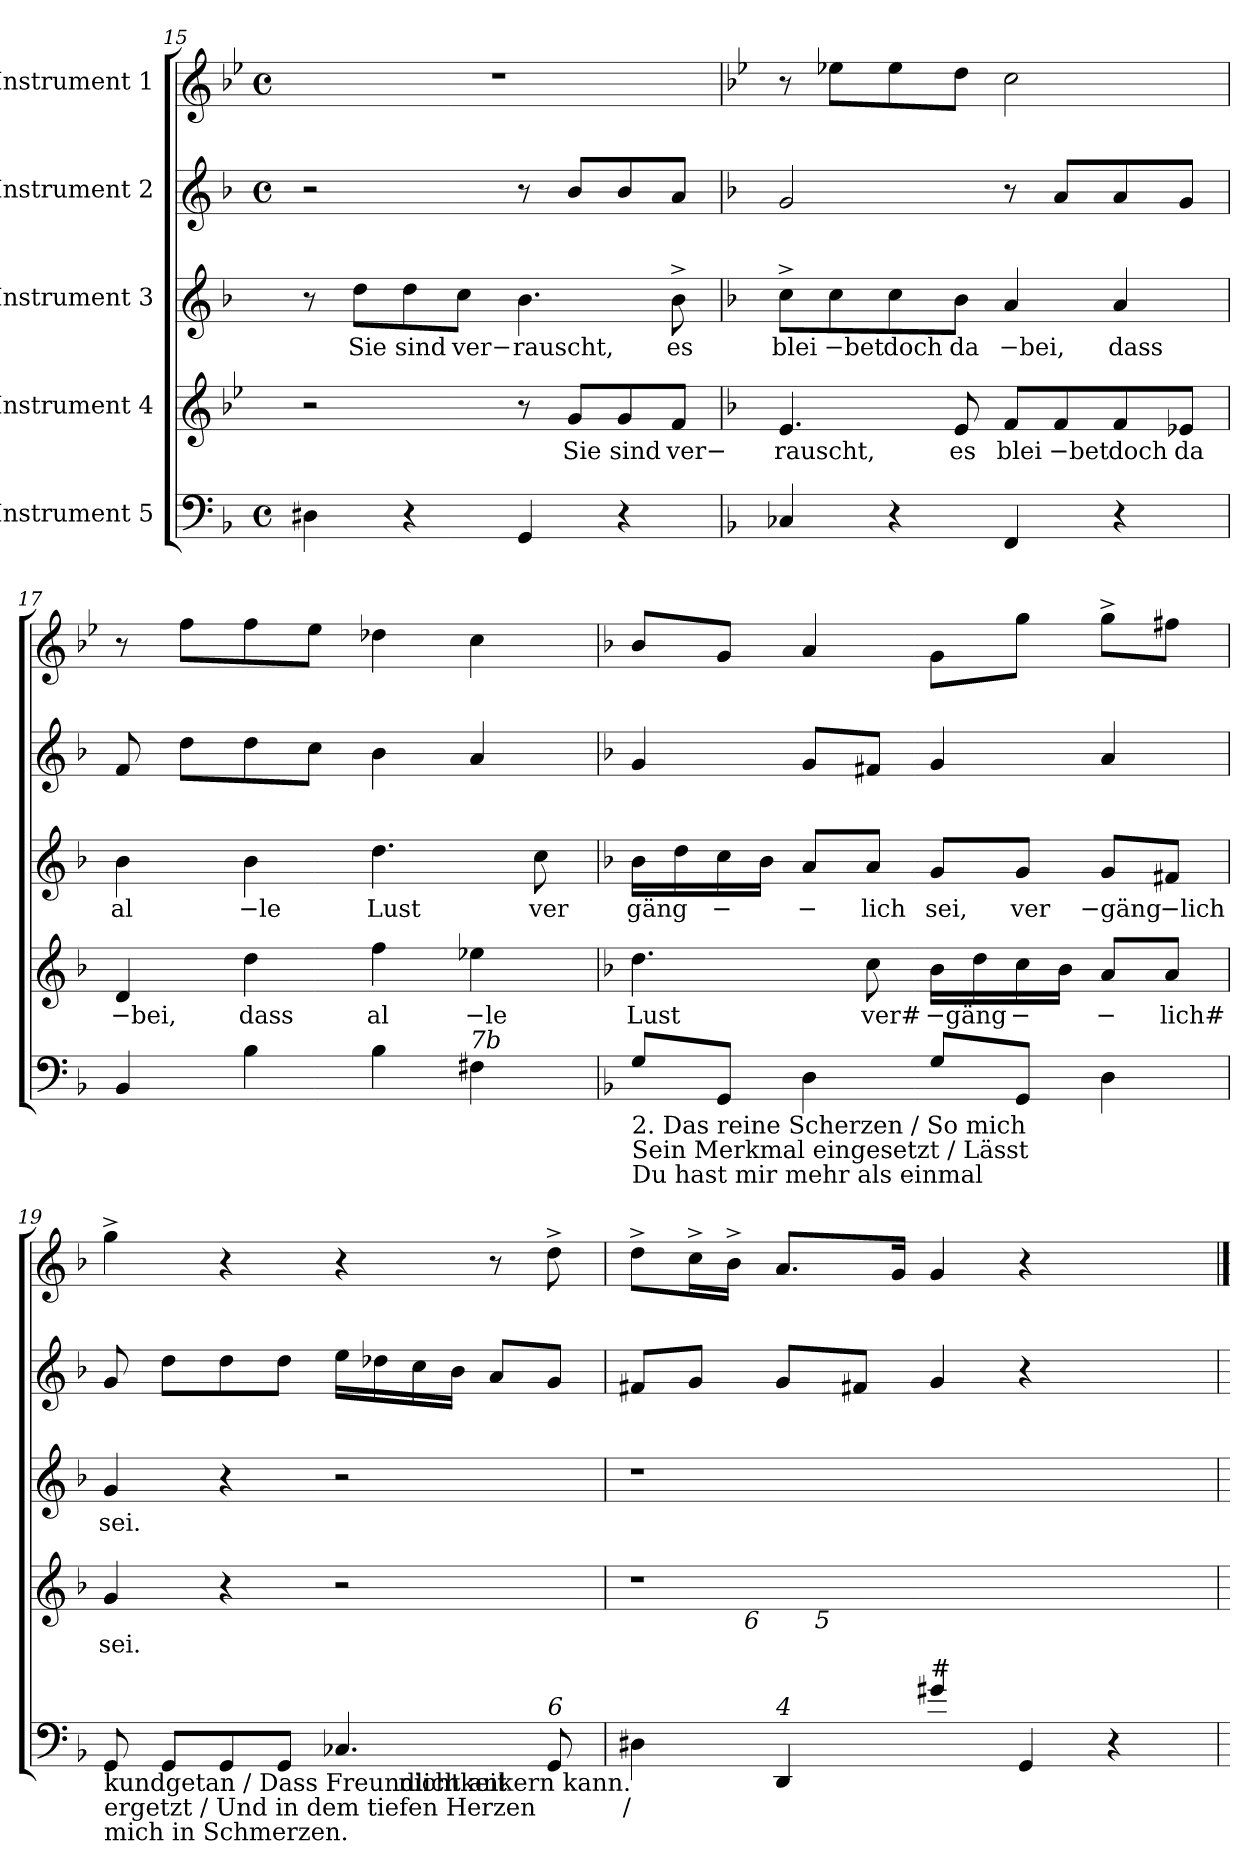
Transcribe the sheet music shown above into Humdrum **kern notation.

**kern	**kern	**text	**kern	**text	**kern	**kern
*part5	*part4	*part4	*part3	*part3	*part2	*part1
*staff5	*staff4	*staff4	*staff3	*staff3	*staff2	*staff1
*I"Instrument 5	*I"Instrument 4	*	*I"Instrument 3	*	*I"Instrument 2	*I"Instrument 1
*clefF4	*clefG2	*	*clefG2	*	*clefG2	*clefG2
*k[b-]	*k[b-e-]	*	*k[b-]	*	*k[b-]	*k[b-e-]
*F:	*B-:	*	*F:	*	*F:	*B-:
*M4/4	*	*	*	*	*M4/4	*M4/4
*met(c)	*	*	*	*	*met(c)	*met(c)
=15	=15	=15	=15	=15	=15	=15
4D#\	2r	.	8r	.	2r	1r
!	!	!	!	!LO:LY:b:cj	!	!
.	.	.	8dd\L	Sie	.	.
!	!	!	!	!LO:LY:b:cj	!	!
4r	.	.	8dd\	sind	.	.
!	!	!	!	!LO:LY:b:cj	!	!
.	.	.	8cc\J	ver−	.	.
!	!	!	!	!LO:LY:b:cj	!	!
4GG/	8r	.	4.b-\	rauscht,	8r	.
!	!	!LO:LY:b:cj	!	!	!	!
.	8g/L	Sie	.	.	8b-/L	.
!	!	!LO:LY:b:cj	!	!	!	!
4r	8g/	sind	.	.	8b-/	.
!	!	!LO:LY:b:cj	!	!LO:LY:b:cj	!	!
.	8f/J	ver−	8b-^<\	es	8a/J	.
=16	=16	=16	=16	=16	=16	=16
*	*k[b-]	*	*	*	*	*
*	*F:	*	*	*	*	*
!	!	!LO:LY:b:cj	!	!LO:LY:b:cj	!	!
4C-/	4.e/	rauscht,	8cc^>\L	blei	2g/	8r
!	!	!	!	!LO:LY:b:rj	!	!
.	.	.	8cc\	−bet	.	8ee-X\L
!	!	!	!	!LO:LY:b:cj	!	!
4r	.	.	8cc\	doch	.	8ee-\
!	!	!LO:LY:b:cj	!	!LO:LY:b:cj	!	!
.	8e/	es	8b-\J	da	.	8dd\J
!	!	!LO:LY:b:cj	!	!LO:LY:b:rj	!	!
4FF/	8f/L	blei	4a/	−bei,	8r	2cc\
!	!	!LO:LY:b:rj	!	!	!	!
.	8f/	−bet	.	.	8a/L	.
!	!	!LO:LY:b:cj	!	!LO:LY:b:cj	!	!
4r	8f/	doch	4a/	dass	8a/	.
!	!	!LO:LY:b:cj	!	!	!	!
.	8e-X/J	da	.	.	8g/J	.
=17	=17	=17	=17	=17	=17	=17
!	!	!LO:LY:b:rj	!	!LO:LY:b:cj	!	!
4BB-/	4d/	−bei,	4b-\	al	8f/	8r
.	.	.	.	.	8dd\L	8ff\L
!	!	!LO:LY:b:cj	!	!LO:LY:b:rj	!	!
4B-\	4dd\	dass	4b-\	−le	8dd\	8ff\
.	.	.	.	.	8cc\J	8ee-\J
!	!	!LO:LY:b:cj	!	!LO:LY:b:cj	!	!
4B-\	4ff\	al	4.dd\	Lust	4b-\	4dd-X\
!LO:TX:a:i:t=7b	!	!	!	!	!	!
!	!	!LO:LY:b:rj	!	!	!	!
4F#X\	4ee-X\	−le	.	.	4a/	4cc\
!	!	!	!	!LO:LY:b:cj	!	!
.	.	.	8cc\	ver	.	.
!!LO:LB:g=z
=18	=18	=18	=18	=18	=18	=18
*	*	*	*	*	*	*k[b-]
*	*	*	*	*	*	*F:
!	!	!LO:LY:b:cj	!	!LO:LY:b:cj	!	!
8G/L	4.dd\	Lust	16b-\L	gäng	4g/	8b-/L
.	.	.	16dd\	.	.	.
!	!	!	!	!LO:LY:b	!	!
8GG/J	.	.	16cc\	−	.	8g/J
.	.	.	16b-\J	.	.	.
!	!	!	!	!LO:LY:b	!	!
4D>\	.	.	8a/L	−	8g/L	4a/
!	!	!LO:LY:b:cj	!	!LO:LY:b:cj	!	!
.	8cc\	ver#	8a/J	lich	8f#X/J	.
!	!	!LO:LY:b:rj	!	!LO:LY:b:cj	!	!
8G/L	16b-\L	−gäng	8g/L	sei,	4g/	8g\L
.	16dd\	.	.	.	.	.
!	!	!LO:LY:b	!	!LO:LY:b:cj	!	!
8GG/J	16cc\	−	8g/J	ver	.	8gg\J
.	16b-\J	.	.	.	.	.
!	!	!LO:LY:b	!	!LO:LY:b:rj	!	!
4D>\	8a/L	−	8g/L	−gäng	4a/	8gg^<\L
!	!	!LO:LY:b:rj	!	!LO:LY:b:rj	!	!
.	8a/J	lich#	8f#X/J	−lich	.	8ff#X\J
!LO:TX:b:t=2. Das reine Scherzen / So mich	!	!	!	!	!	!
!LO:TX:b:t=Sein Merkmal eingesetzt / Lässt	!	!	!	!	!	!
!LO:TX:b:t=Du hast mir mehr als einmal	!	!	!	!	!	!
=19	=19	=19	=19	=19	=19	=19
!	!	!LO:LY:b:cj	!	!LO:LY:b:cj	!	!
8GG/	4g/	sei.	4g/	sei.	8g/	4gg^<\
8GG/L	.	.	.	.	8dd\L	.
8GG/	4r	.	4r	.	8dd\	4r
8GG/J	.	.	.	.	8dd\J	.
4.C-/	2r	.	2r	.	16ee\L	4r
.	.	.	.	.	16dd-X\	.
.	.	.	.	.	16cc\	.
.	.	.	.	.	16b-\J	.
.	.	.	.	.	8a/L	8r
!LO:TX:a:i:t=6	!	!	!	!	!	!
8GG/	.	.	.	.	8g/J	8dd^<\
!LO:TX:b:t=kundgetan / Dass Freundlichkeit	!	!	!	!	!	!
!LO:TX:b:t=ergetzt / Und in dem tiefen Herzen	!	!	!	!	!	!
!LO:TX:b:t=mich in Schmerzen.	!	!	!	!	!	!
=20	=20	=20	=20	=20	=20	=20
*	*^	*	*	*	*	*
*	*	*^	*	*	*	*	*
4D#\	1r	8ryy	4ryy	.	1r	.	8f#X/L	8dd^<\L
.	.	16ryy	.	.	.	.	8g/J	16cc^<\
.	.	64ryy	.	.	.	.	.	16b-^<\J
!	!	!LO:TX:b:i:t=6	!	!	!	!	!	!
.	.	1ryy	.	.	.	.	.	.
!LO:TX:a:i:t=4	!	!	!	!	!	!	!	!
4DD>/	.	.	16ryy	.	.	.	8g/L	8.a/L
!	!	!	!LO:TX:b:i:t=5	!	!	!	!	!
.	.	.	2...ryy	.	.	.	.	.
.	.	.	.	.	.	.	8f#X/J	.
.	.	.	.	.	.	.	.	16g/J
!LO:TX:a:t=#	!	!	!	!	!	!	!	!
4g#X/	.	.	.	.	.	.	4g/	4g/
4GG/	.	.	.	.	.	.	4r	4r
4r	4ryy	.	.	.	4ryy	.	4ryy	4ryy
.	.	32.ryy	.	.	.	.	.	.
!LO:TX:b:t=nicht ankern kann.	!	!	!	!	!	!	!	!
!LO:TX:b:t=/	!	!	!	!	!	!	!	!
*	*v	*v	*v	*	*	*	*	*
=	=	==	=	==	=	==
*-	*-	*-	*-	*-	*-	*-
